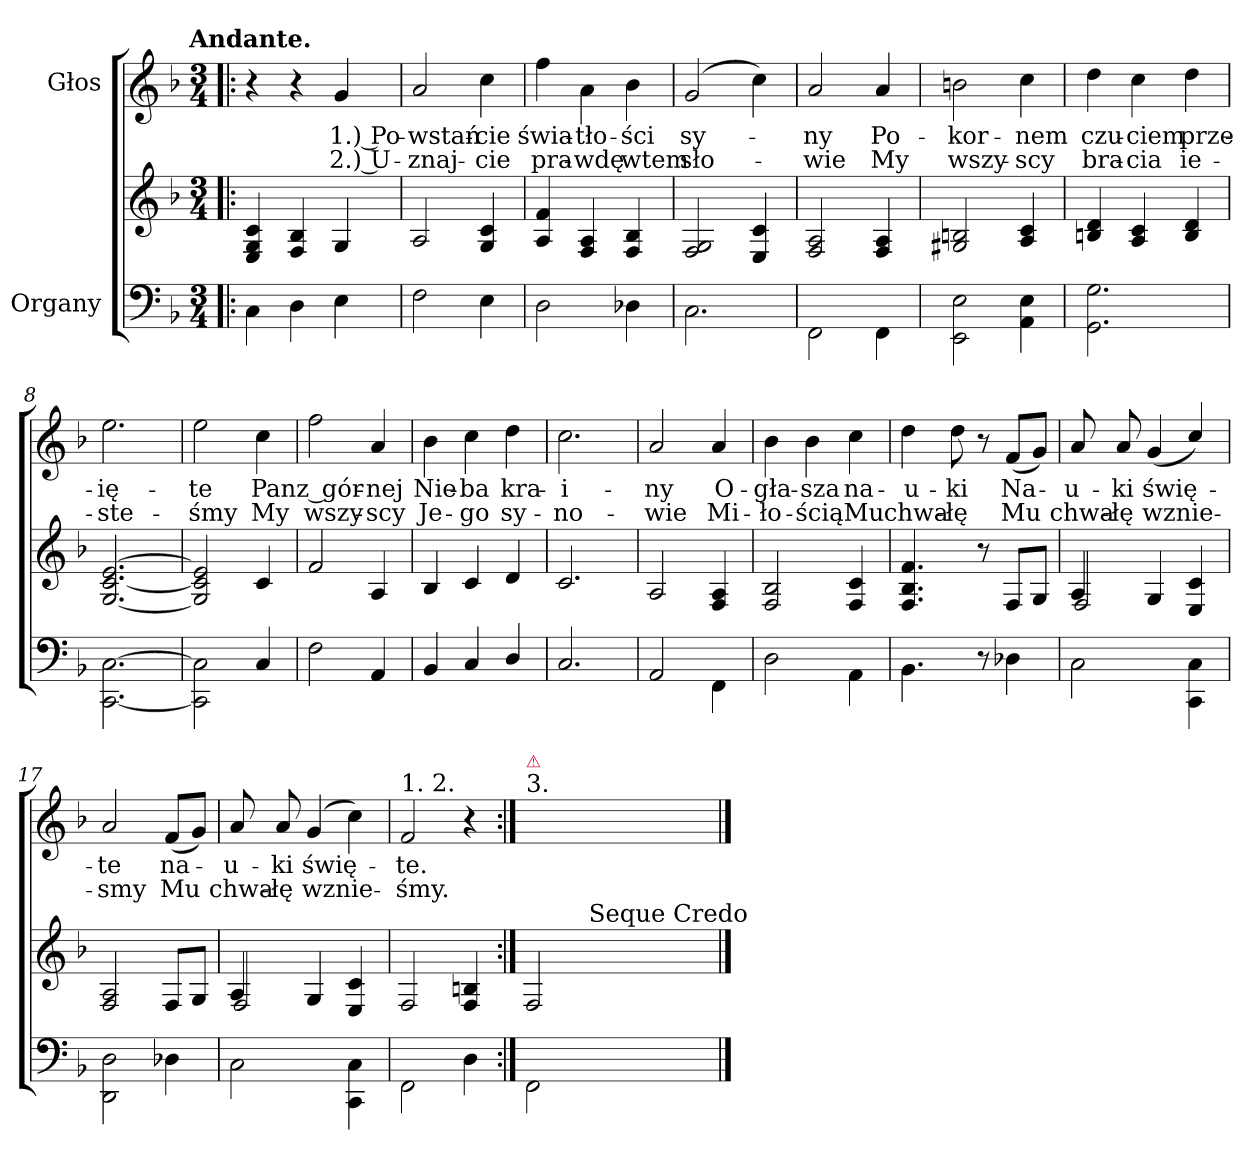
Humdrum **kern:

**kern	**kern	**kern	**text	**text
*part2	*part2	*part1	*part1	*part1
*staff3	*staff2	*staff1	*staff1	*staff1
*I"Organy	*	*I"Głos	*	*
*clefF4	*clefG2	*clefG2	*	*
*k[b-]	*k[b-]	*k[b-]	*	*
!!LO:TX:omd:t=Andante.
*M3/4	*M3/4	*M3/4	*	*
=1!|:	=1!|:	=1!|:	=1!|:	=1!|:
4C\	4E/ 4G/ 4c/	4r	.	.
4D\	4F/ 4B-/	4r	.	.
4E\	4G/	4g/	1.) Po-	2.) U-
=2	=2	=2	=2	=2
2F\	2A/	2a/	-wstań-	-znaj-
4E\	4G/ 4c/	4cc\	-cie	-cie
=3	=3	=3	=3	=3
2D\	4A/ 4f/	4ff\	świa-	pra-
.	4F/ 4A/	4a\	-tło-	-wdę
4D-X\	4F/ 4B-/	4b-\	-ści	wtem
=4	=4	=4	=4	=4
2.C\	2F/ 2G/	(>2g/	sy-	sło-
.	4E/ 4c/	4cc\)	.	.
=5	=5	=5	=5	=5
2FF\	2F/ 2A/	2a/	-ny	-wie
4FF\	4F/ 4A/	4a/	Po-	My
=6	=6	=6	=6	=6
2EE\ 2E\	2G#X/ 2Bn/	2bn\	-kor-	wszy-
4AA\ 4E\	4A/ 4c/	4cc\	-nem	-scy
=7	=7	=7	=7	=7
2.GG\ 2.G\	4Bn/ 4d/	4dd\	czu-	bra-
.	4A/ 4c/	4cc\	-ciem	-cia
.	4B/ 4d/	4dd\	prze-	ie-
=8	=8	=8	=8	=8
[2.CC\ [2.C\	[2.G/ [2.c/ [2.e/	2.ee\	-ię-	-ste-
=9	=9	=9	=9	=9
2CC]\ 2C]\	2G]/ 2c]/ 2e]/	2ee\	-te	-śmy
4C/	4c/	4cc\	Pan	My
=10	=10	=10	=10	=10
2F\	2f/	2ff\	z gór-	wszy-
4AA/	4A/	4a/	-nej	-scy
=11	=11	=11	=11	=11
4BB-/	4B-/	4b-\	Nie-	Je-
4C/	4c/	4cc\	-ba	-go
4D/	4d/	4dd\	kra-	sy-
=12	=12	=12	=12	=12
2.C/	2.c/	2.cc\	-i-	-no-
=13	=13	=13	=13	=13
2AA/	2A/	2a/	-ny	-wie
4FF\	4F/ 4A/	4a/	O-	Mi-
=14	=14	=14	=14	=14
2D\	2F/ 2B-/	4b-\	-gła-	-ło-
.	.	4b-\	-sza	-ścią
4AA\	4F/ 4c/	4cc\	na-	Mu
=15	=15	=15	=15	=15
4.BB-\	4.F/ 4.B-/ 4.f/	4dd\	-u-	chwa-
.	.	8dd\	-ki	-łę
8r	8r	8r	.	.
4D-X\	8F/L	(>8f/L	Na-	Mu
.	8G/J	8g/J)	.	.
=16	=16	=16	=16	=16
*	*^	*	*	*
2C\	4A/	2F/	8a/	-u-	chwa-
.	.	.	8a/	-ki	-łę
.	4G/	.	(4g/	świę-	wznie-
4CC\ 4C\	4E/ 4c/	4ryy	4cc/)	.	.
*	*v	*v	*	*	*
=17	=17	=17	=17	=17
2DD\ 2D\	2F/ 2A/	2a/	-te	-smy
4D-X\	8F/L	(>8f/L	na-	Mu
.	8G/J	8g/J)	.	.
=18	=18	=18	=18	=18
*	*^	*	*	*
2C\	4A/	2F/	8a/	-u-	chwa-
.	.	.	8a/	-ki	-łę
.	4G/	.	(>4g/	świę-	wznie-
4CC\ 4C\	4E/ 4c/	4ryy	4cc\)	.	.
=19	=19	=19	=19	=19	=19
!	!	!	!LO:TX:a:t=1. 2.	!	!
*	*v	*v	*	*	*
2FF\	2F/	2f/	-te.	-śmy.
4D\	4F/ 4Bn/	4r	.	.
=20:|!	=20:|!	=20:|!	=20:|!	=20:|!
!	!	!LO:TX:a:t=3.	!	!
!	!	!LO:TX:a:color=crimson:t=⚠	!	!
2FF\	2F/	2.ryy	.	.
!	!LO:TX:a:t=Seque Credo	!	!	!
4ryy	4ryy	.	.	.
==	==	==	==	==
*-	*-	*-	*-	*-
